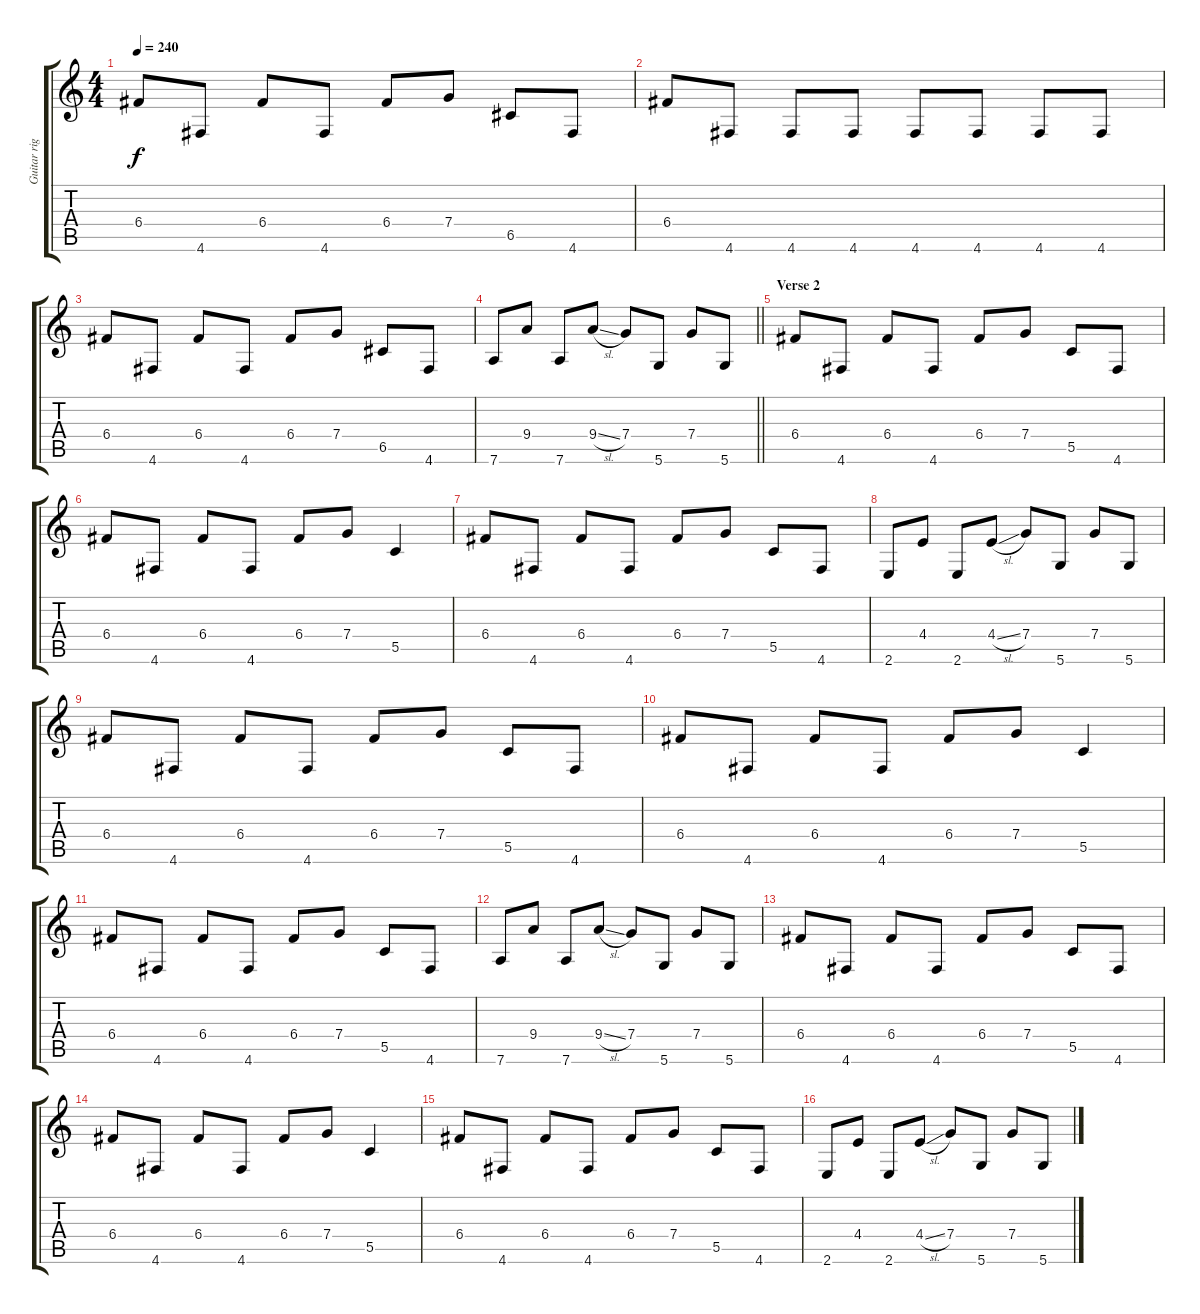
\track ("Guitar right" "Guitar rig") {instrument distortionguitar}
\staff {score tabs}
\tuning (D4 A3 F3 C3 G2 D2) {hide}
\ts (4 4)
\tempo 240
\clef g2
\ks c
6.4.8{dy f} 4.6.8 6.4.8 4.6.8 6.4.8 7.4.8 6.5.8 4.6.8 |
6.4.8 4.6.8 4.6.8 4.6.8 4.6.8 4.6.8 4.6.8 4.6.8 |
6.4.8 4.6.8 6.4.8 4.6.8 6.4.8 7.4.8 6.5.8 4.6.8 |
\barLineRight lightlight
7.6.8 9.4.8 7.6.8 9.4{sl}.8 7.4.8 5.6.8 7.4.8 5.6.8 |
\section ("" "Verse 2")
6.4.8 4.6.8 6.4.8 4.6.8 6.4.8 7.4.8 5.5.8 4.6.8 |
6.4.8 4.6.8 6.4.8 4.6.8 6.4.8 7.4.8 5.5.4 |
6.4.8 4.6.8 6.4.8 4.6.8 6.4.8 7.4.8 5.5.8 4.6.8 |
2.6.8 4.4.8 2.6.8 4.4{sl}.8 7.4.8 5.6.8 7.4.8 5.6.8 |
6.4.8 4.6.8 6.4.8 4.6.8 6.4.8 7.4.8 5.5.8 4.6.8 |
6.4.8 4.6.8 6.4.8 4.6.8 6.4.8 7.4.8 5.5.4 |
6.4.8 4.6.8 6.4.8 4.6.8 6.4.8 7.4.8 5.5.8 4.6.8 |
7.6.8 9.4.8 7.6.8 9.4{sl}.8 7.4.8 5.6.8 7.4.8 5.6.8 |
6.4.8 4.6.8 6.4.8 4.6.8 6.4.8 7.4.8 5.5.8 4.6.8 |
6.4.8 4.6.8 6.4.8 4.6.8 6.4.8 7.4.8 5.5.4 |
6.4.8 4.6.8 6.4.8 4.6.8 6.4.8 7.4.8 5.5.8 4.6.8 |
2.6.8 4.4.8 2.6.8 4.4{sl}.8 7.4.8 5.6.8 7.4.8 5.6.8
